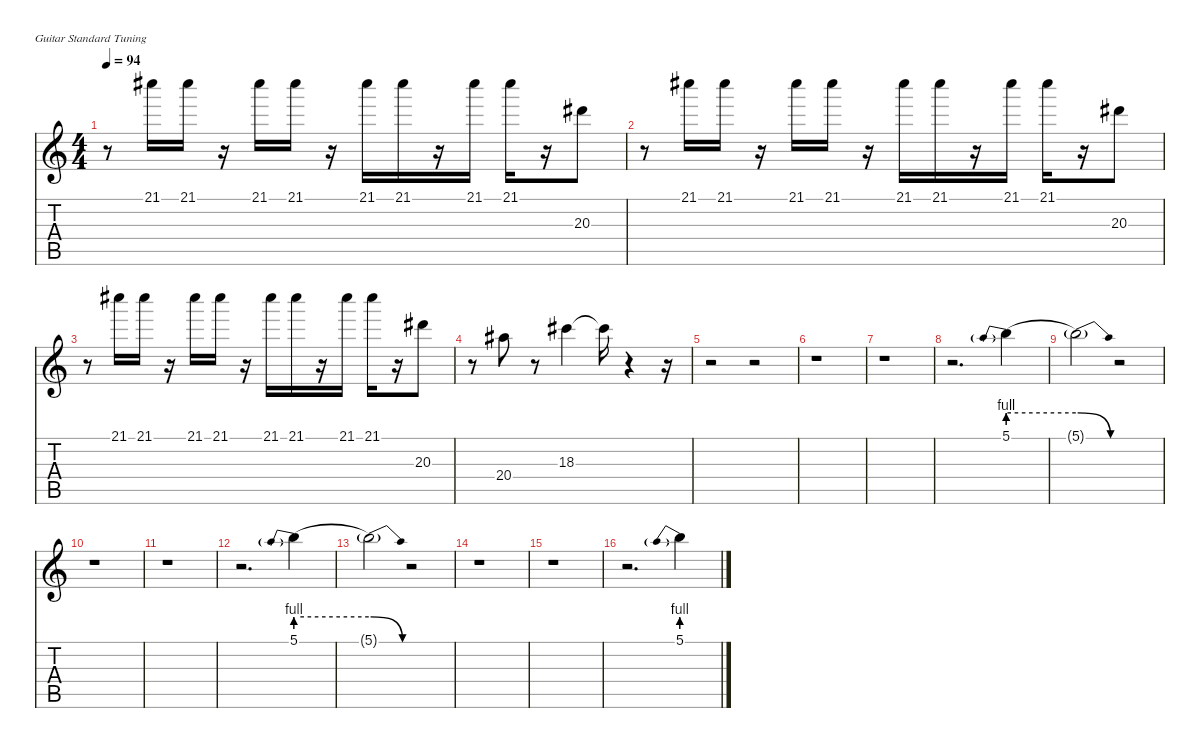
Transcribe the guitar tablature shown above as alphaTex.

\defaultSystemsLayout 4
\hideDynamics
\bracketExtendMode nobrackets
\singleTrackTrackNamePolicy hidden
\multiTrackTrackNamePolicy hidden
\otherSystemsTrackNameOrientation horizontal
\track ("overdub 2" "dist.guit.") {instrument distortionguitar}
\staff {score tabs}
\tuning (E4 B3 G3 D3 A2 E2)
\ts (4 4)
\tempo 94
\clef g2
\ks c
r.8{dy f instrument guitarharmonics beam Down} 21.1{acc #}.16{dy mf beam Down} 21.1{acc #}.16{beam Down} r.16{beam Down} 21.1{acc #}.16{dy mp beam Down} 21.1{acc #}.16{dy mf beam Down} r.16{beam Down} 21.1{acc #}.16{dy f beam Down} 21.1{acc #}.16{dy mf beam Down} r.16{beam Down} 21.1{acc #}.16{beam Down} 21.1{acc #}.16{dy f beam Down} r.16{beam Down} 20.3{acc #}.8{dy mp beam Down} |
r.8{beam Down} 21.1{acc #}.16{dy mf beam Down} 21.1{acc #}.16{beam Down} r.16{beam Down} 21.1{acc #}.16{dy mp beam Down} 21.1{acc #}.16{dy mf beam Down} r.16{beam Down} 21.1{acc #}.16{dy f beam Down} 21.1{acc #}.16{dy mf beam Down} r.16{beam Down} 21.1{acc #}.16{beam Down} 21.1{acc #}.16{dy f beam Down} r.16{beam Down} 20.3{acc #}.8{dy mp beam Down} |
r.8{beam Down} 21.1{acc #}.16{dy f beam Down} 21.1{acc #}.16{dy mf beam Down} r.16{beam Down} 21.1{acc #}.16{beam Down} 21.1{acc #}.16{beam Down} r.16{beam Down} 21.1{acc #}.16{dy f beam Down} 21.1{acc #}.16{dy mf beam Down} r.16{beam Down} 21.1{acc #}.16{beam Down} 21.1{acc #}.16{beam Down} r.16{beam Down} 20.3{acc #}.8{dy mp beam Down} |
r.8{beam Down} 20.4{acc #}.8{beam Down} r.8{beam Down} 18.3{acc #}.4{dy f beam Down} 18.3{t acc #}.16{beam Down} r.4{beam Down} r.16{beam Down} |
r.2{beam Down} r.2{beam Down} |
r.1{beam Down} |
r.1{beam Down} |
r.2{d instrument distortionguitar beam Down} 5.1{be (prebend 0 4 60 4)}.4{dy mp beam Down} |
5.1{be (release 0 4 60 0) t}.2{dy f beam Down} r.2{beam Down} |
r.1{beam Down} |
r.1{beam Down} |
r.2{d beam Down} 5.1{be (prebend 0 4 60 4)}.4{dy mp beam Down} |
5.1{be (release 0 4 60 0) t}.2{dy f beam Down} r.2{beam Down} |
r.1{beam Down} |
r.1{beam Down} |
r.2{d beam Down} 5.1{be (prebend 0 4 60 4)}.4{dy mp beam Down}
